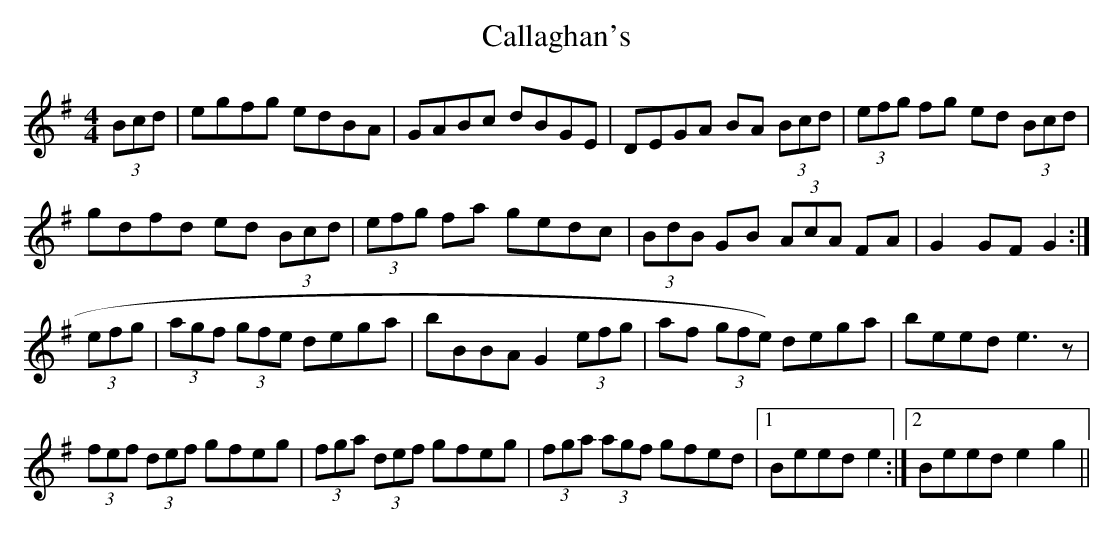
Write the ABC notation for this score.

X:1
T: Callaghan's
L: 1/8
M: 4/4
K: G
(3Bcd|egfg edBA|GABc dBGE|DEGA BA (3Bcd|\
(3efg fg ed (3Bcd|
gdfd ed (3Bcd|(3efg fa gedc|(3BdB GB (3AcA FA|\
G2 GF G2 :|
(3efg|(3agf (3gfe dega|bBBA G2 (3efg|af (3gfe) dega|\
beed e3 z|
(3fef (3def gfeg|(3fga (3def gfeg|(3fga (3agf gfed|1\
Beed e2 :|2 Beed e2 g2 ||
